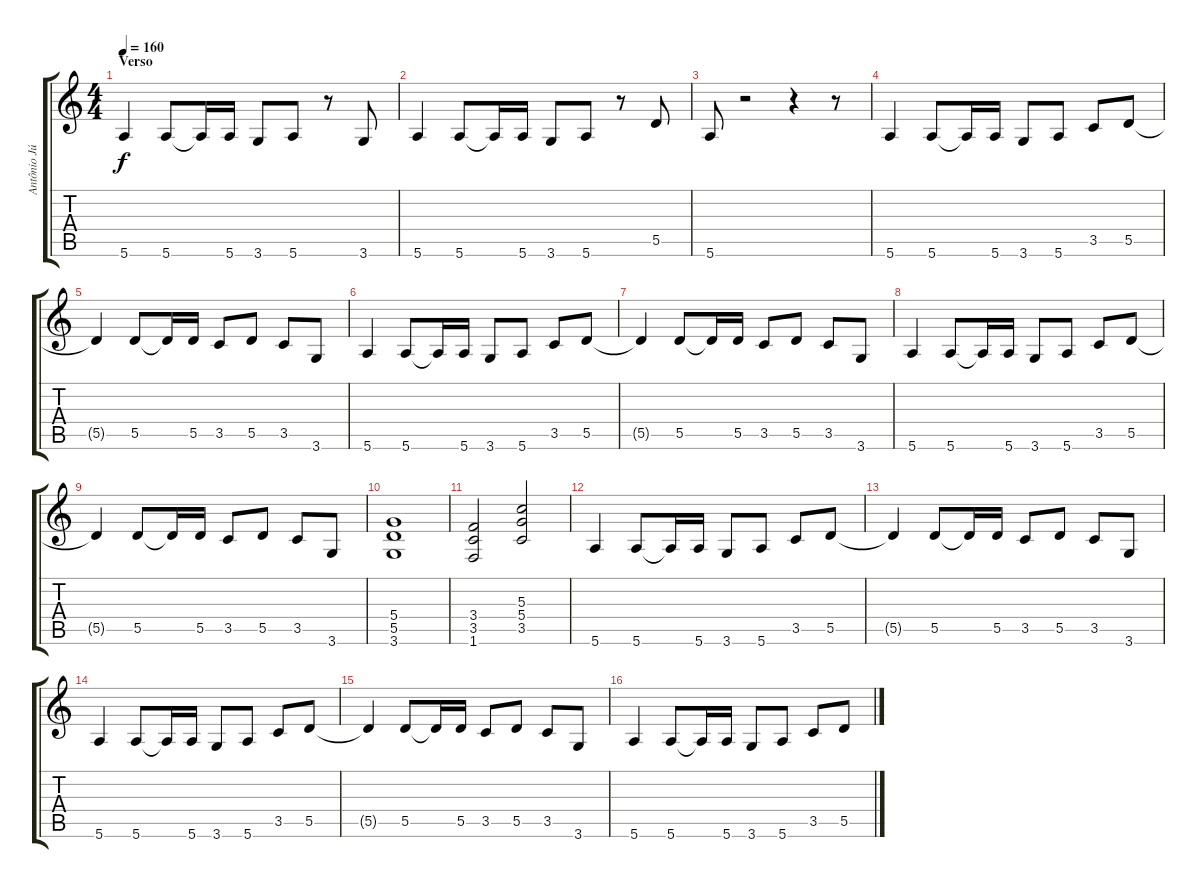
\track ("Antônio Júlio Nastácia" "Antônio Jú") {instrument distortionguitar}
\staff {score tabs}
\tuning (E4 B3 G3 D3 A2 E2) {hide}
\ts (4 4)
\section ("" "Verso")
\tempo 160
\clef g2
\ks c
5.6.4{dy f} 5.6.8 5.6{t}.16 5.6.16 3.6.8 5.6.8 r.8 3.6.8 |
5.6.4 5.6.8 5.6{t}.16 5.6.16 3.6.8 5.6.8 r.8 5.5.8 |
5.6.8 r.2 r.4 r.8 |
5.6.4 5.6.8 5.6{t}.16 5.6.16 3.6.8 5.6.8 3.5.8 5.5.8 |
5.5{t}.4 5.5.8 5.5{t}.16 5.5.16 3.5.8 5.5.8 3.5.8 3.6.8 |
5.6.4 5.6.8 5.6{t}.16 5.6.16 3.6.8 5.6.8 3.5.8 5.5.8 |
5.5{t}.4 5.5.8 5.5{t}.16 5.5.16 3.5.8 5.5.8 3.5.8 3.6.8 |
5.6.4 5.6.8 5.6{t}.16 5.6.16 3.6.8 5.6.8 3.5.8 5.5.8 |
5.5{t}.4 5.5.8 5.5{t}.16 5.5.16 3.5.8 5.5.8 3.5.8 3.6.8 |
(5.4 5.5 3.6).1 |
(3.4 3.5 1.6).2 (5.3 5.4 3.5).2 |
5.6.4 5.6.8 5.6{t}.16 5.6.16 3.6.8 5.6.8 3.5.8 5.5.8 |
5.5{t}.4 5.5.8 5.5{t}.16 5.5.16 3.5.8 5.5.8 3.5.8 3.6.8 |
5.6.4 5.6.8 5.6{t}.16 5.6.16 3.6.8 5.6.8 3.5.8 5.5.8 |
5.5{t}.4 5.5.8 5.5{t}.16 5.5.16 3.5.8 5.5.8 3.5.8 3.6.8 |
5.6.4 5.6.8 5.6{t}.16 5.6.16 3.6.8 5.6.8 3.5.8 5.5.8
